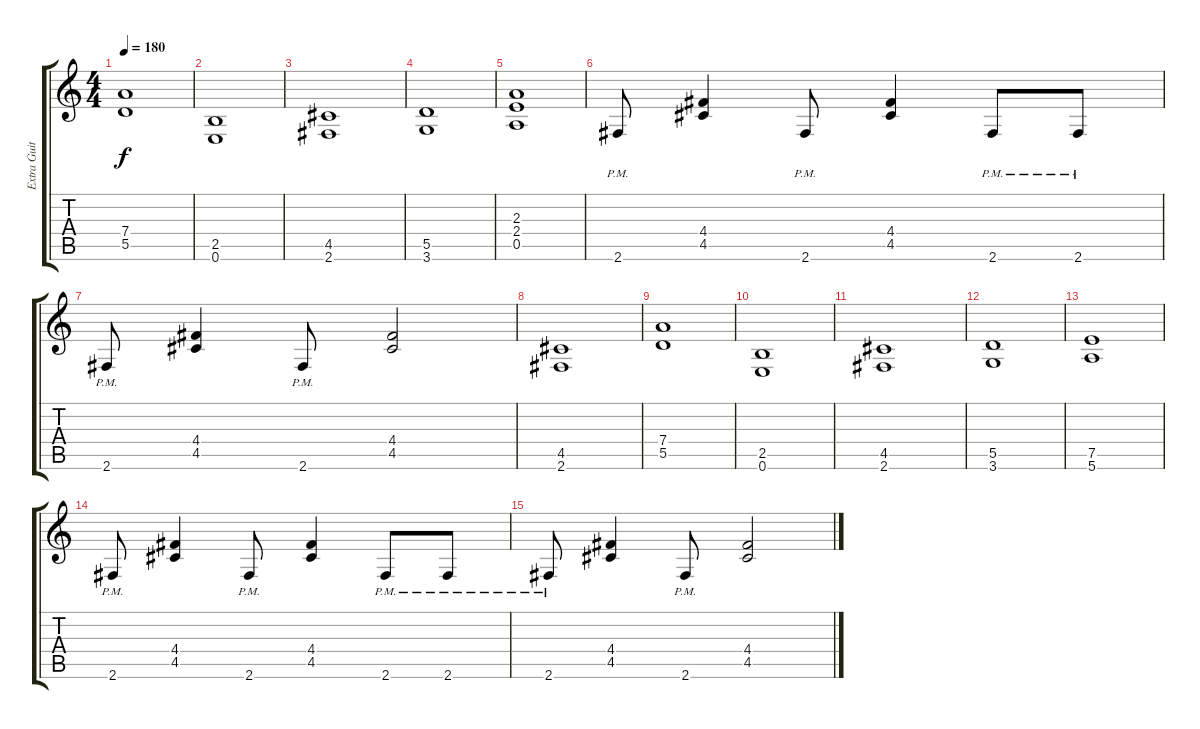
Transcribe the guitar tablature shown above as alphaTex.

\track ("Extra Guitar" "Extra Guit") {instrument distortionguitar}
\staff {score tabs}
\tuning (E4 B3 G3 D3 A2 E2) {hide}
\ts (4 4)
\tempo 180
\clef g2
\ks c
(7.4 5.5).1{dy f} |
(2.5 0.6).1 |
(4.5 2.6).1 |
(5.5 3.6).1 |
(2.3 2.4 0.5).1 |
2.6{pm}.8 (4.4 4.5).4 2.6{pm}.8 (4.4 4.5).4 2.6{pm}.8 2.6{pm}.8 |
2.6{pm}.8 (4.4 4.5).4 2.6{pm}.8 (4.4 4.5).2 |
(4.5 2.6).1 |
(7.4 5.5).1 |
(2.5 0.6).1 |
(4.5 2.6).1 |
(5.5 3.6).1 |
(7.5 5.6).1 |
2.6{pm}.8 (4.4 4.5).4 2.6{pm}.8 (4.4 4.5).4 2.6{pm}.8 2.6{pm}.8 |
2.6{pm}.8 (4.4 4.5).4 2.6{pm}.8 (4.4 4.5).2
